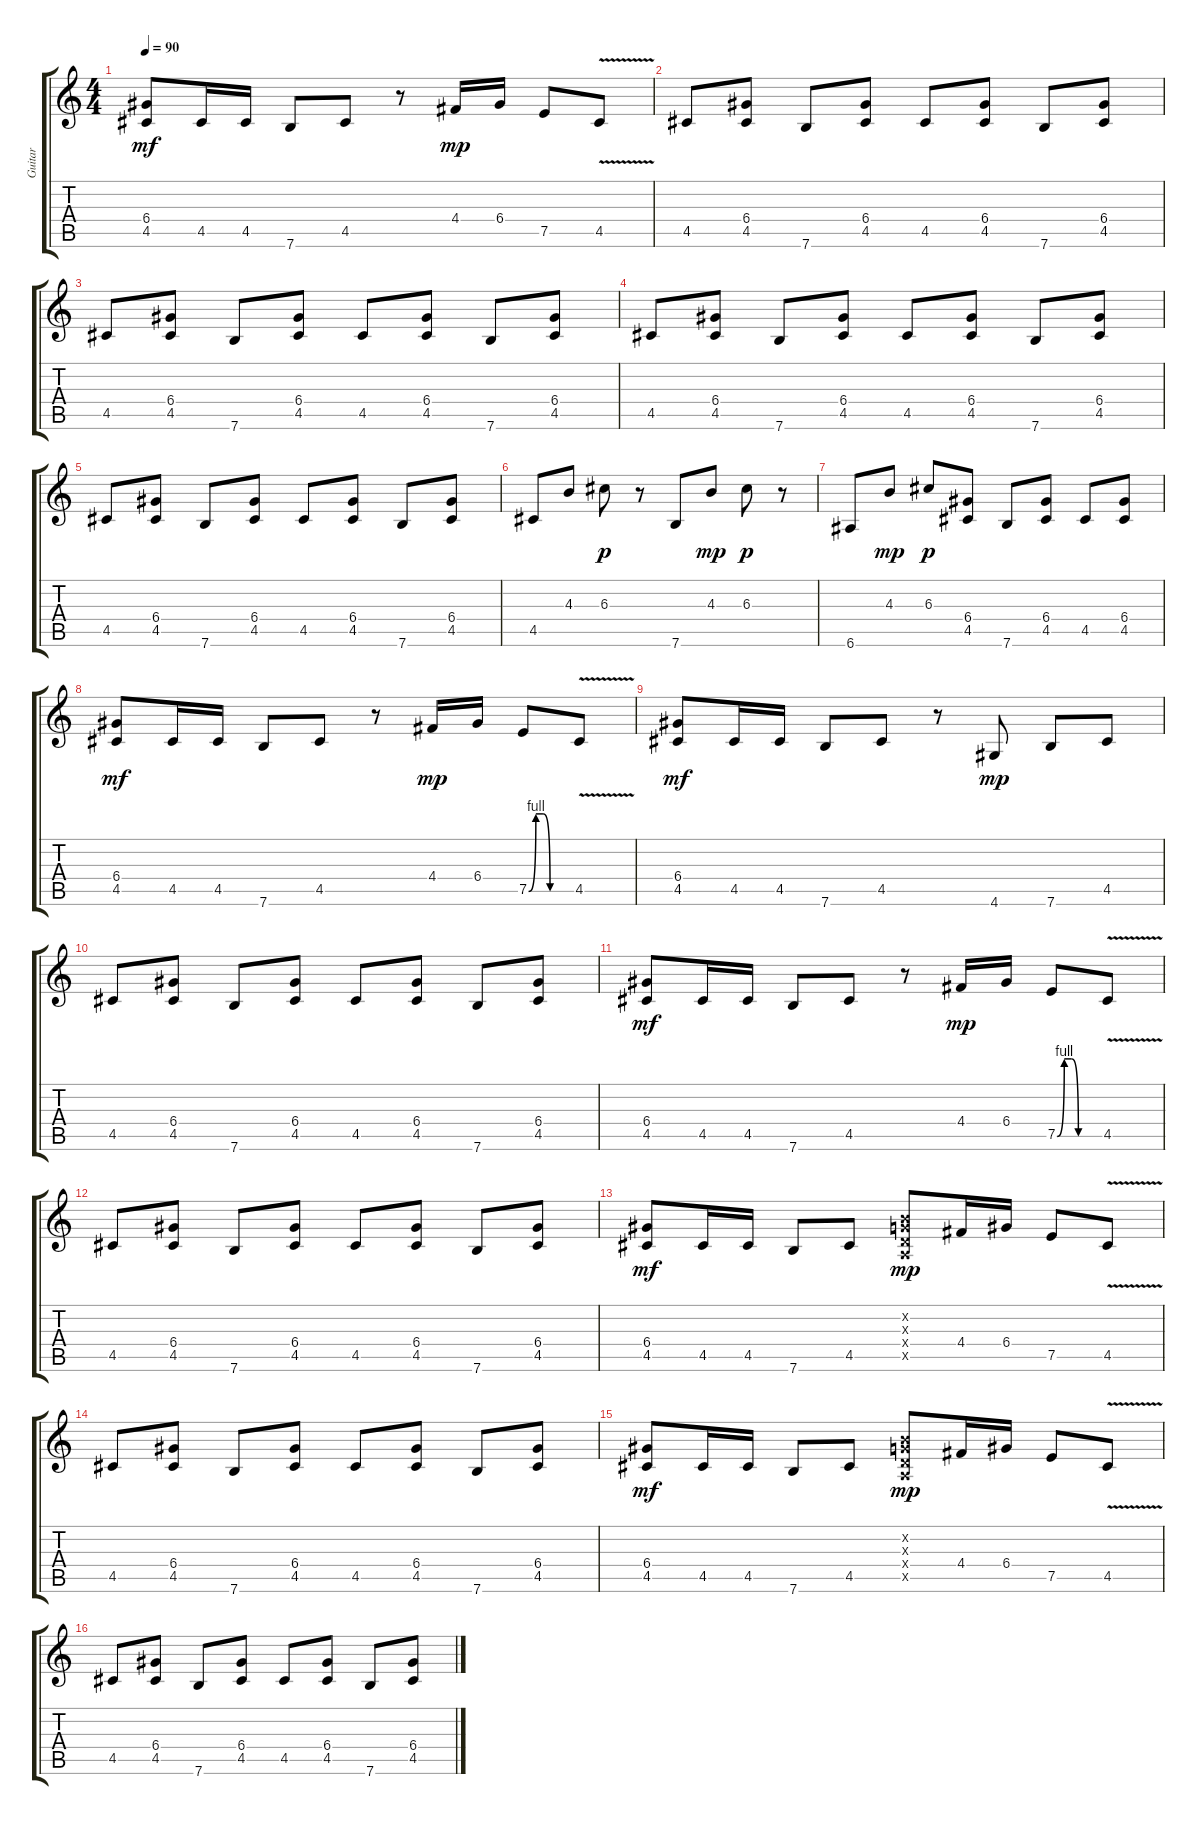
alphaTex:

\track ("Guitar" "Guitar") {instrument acousticguitarsteel}
\staff {score tabs}
\tuning (E4 B3 G3 D3 A2 E2) {hide}
\ts (4 4)
\tempo 90
\clef g2
\ks c
(6.4 4.5).8{dy mf} 4.5.16 4.5.16 7.6.8 4.5.8 r.8 4.4.16{dy mp} 6.4.16 7.5.8 4.5{v}.8 |
4.5.8 (6.4 4.5).8 7.6.8 (6.4 4.5).8 4.5.8 (6.4 4.5).8 7.6.8 (6.4 4.5).8 |
4.5.8 (6.4 4.5).8 7.6.8 (6.4 4.5).8 4.5.8 (6.4 4.5).8 7.6.8 (6.4 4.5).8 |
4.5.8 (6.4 4.5).8 7.6.8 (6.4 4.5).8 4.5.8 (6.4 4.5).8 7.6.8 (6.4 4.5).8 |
4.5.8 (6.4 4.5).8 7.6.8 (6.4 4.5).8 4.5.8 (6.4 4.5).8 7.6.8 (6.4 4.5).8 |
4.5.8 4.3.8 6.3.8{dy p} r.8 7.6.8 4.3.8{dy mp} 6.3.8{dy p} r.8 |
6.6.8 4.3.8{dy mp} 6.3.8{dy p} (6.4 4.5).8 7.6.8 (6.4 4.5).8 4.5.8 (6.4 4.5).8 |
(6.4 4.5).8{dy mf} 4.5.16 4.5.16 7.6.8 4.5.8 r.8 4.4.16{dy mp} 6.4.16 7.5{be (custom 0 0 10 4 20 4 30 0 60 0)}.8 4.5{v}.8 |
(6.4 4.5).8{dy mf} 4.5.16 4.5.16 7.6.8 4.5.8 r.8 4.6.8{dy mp} 7.6.8 4.5.8 |
4.5.8 (6.4 4.5).8 7.6.8 (6.4 4.5).8 4.5.8 (6.4 4.5).8 7.6.8 (6.4 4.5).8 |
(6.4 4.5).8{dy mf} 4.5.16 4.5.16 7.6.8 4.5.8 r.8 4.4.16{dy mp} 6.4.16 7.5{be (custom 0 0 10 4 20 4 30 0 60 0)}.8 4.5{v}.8 |
4.5.8 (6.4 4.5).8 7.6.8 (6.4 4.5).8 4.5.8 (6.4 4.5).8 7.6.8 (6.4 4.5).8 |
(6.4 4.5).8{dy mf} 4.5.16 4.5.16 7.6.8 4.5.8 (0.2{x} 0.3{x} 0.4{x} 0.5{x}).8{dy mp} 4.4.16 6.4.16 7.5.8 4.5{v}.8 |
4.5.8 (6.4 4.5).8 7.6.8 (6.4 4.5).8 4.5.8 (6.4 4.5).8 7.6.8 (6.4 4.5).8 |
(6.4 4.5).8{dy mf} 4.5.16 4.5.16 7.6.8 4.5.8 (0.2{x} 0.3{x} 0.4{x} 0.5{x}).8{dy mp} 4.4.16 6.4.16 7.5.8 4.5{v}.8 |
4.5.8 (6.4 4.5).8 7.6.8 (6.4 4.5).8 4.5.8 (6.4 4.5).8 7.6.8 (6.4 4.5).8
